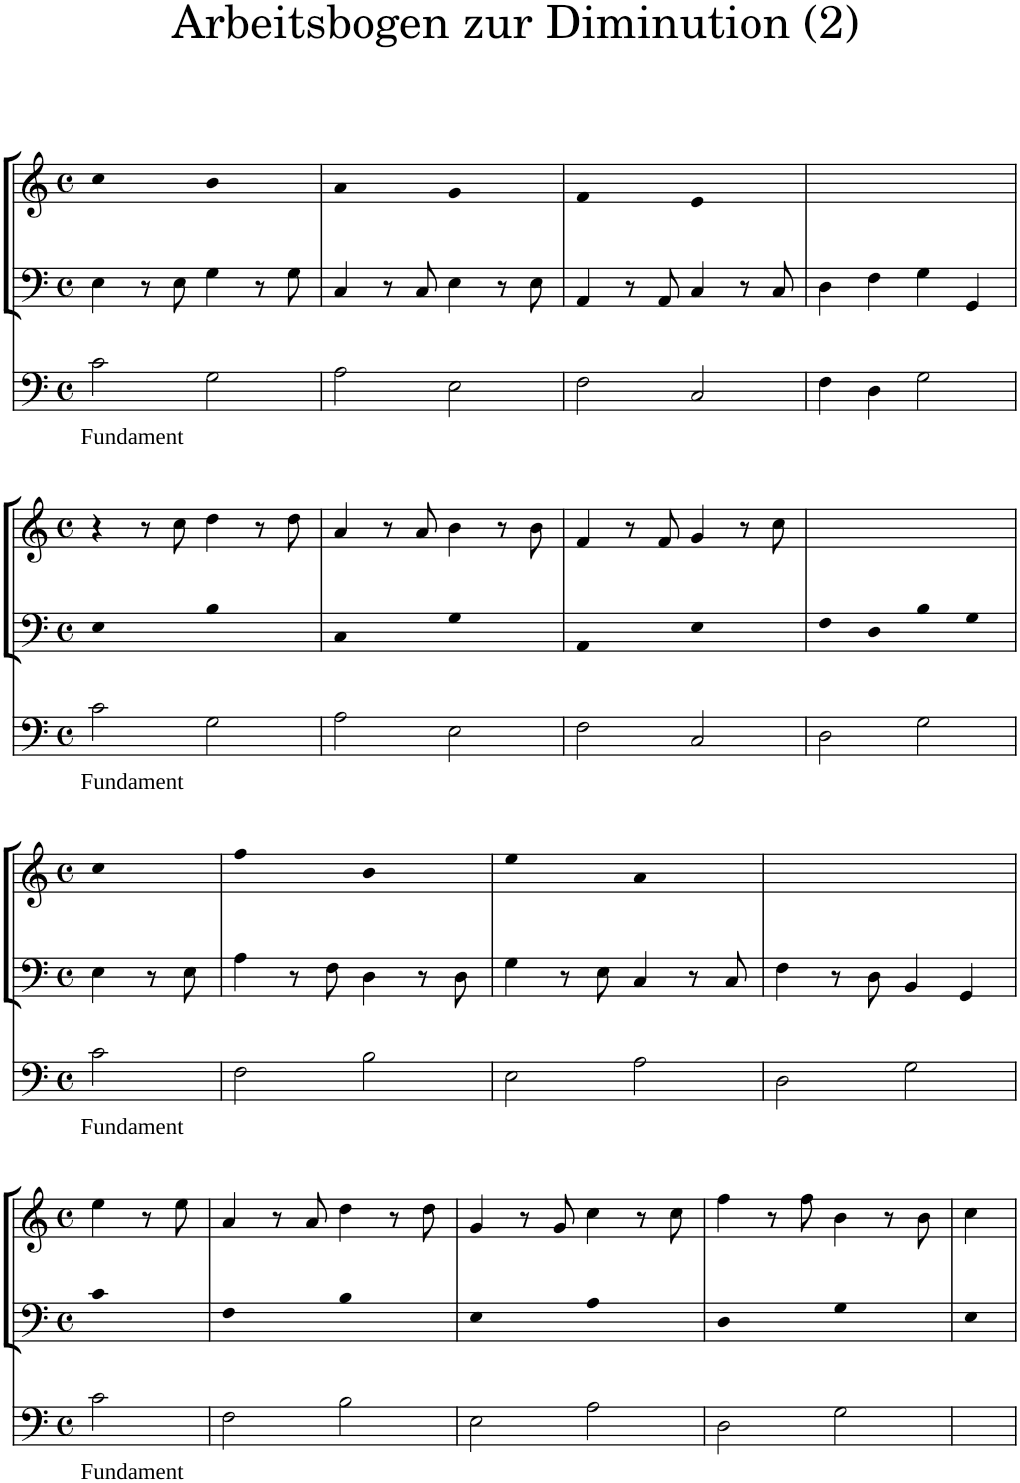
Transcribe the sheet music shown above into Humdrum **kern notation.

**kern	**kern	**kern
*part3	*part2	*part1
*staff3	*staff2	*staff1
*I"Midi_2	*I"Midi_2	*I"Midi_2
*clefF4	*clefF4	*clefG2
*k[]	*k[]	*k[]
*M4/4	*M4/4	*M4/4
*met(c)	*met(c)	*met(c)
=1	=1	=1
!LO:TX:b:t=Fundament	!	!
2c\	4E\	4cc
.	8r	4ryy
.	8E\	.
2G\	4G\	4b
.	8r	4ryy
.	8G\	.
=2	=2	=2
2A\	4C/	4a
.	8r	4ryy
.	8C/	.
2E\	4E\	4g
.	8r	4ryy
.	8E\	.
=3	=3	=3
2F\	4AA/	4f
.	8r	4ryy
.	8AA/	.
2C/	4C/	4e
.	8r	4ryy
.	8C/	.
=4	=4	=4
4F\	4D\	4ryy
4D\	4F\	4ryy
2G\	4G\	4ryy
.	4GG/	4ryy
!!LO:LB:g=z
=5	=5	=5
*M4/4	*M4/4	*M4/4
*met(c)	*met(c)	*met(c)
!LO:TX:b:t=Fundament	!	!
2c\	4E	4r
.	4ryy	8r
.	.	8cc\
2G\	4B	4dd\
.	4ryy	8r
.	.	8dd\
=6	=6	=6
2A\	4C	4a/
.	4ryy	8r
.	.	8a/
2E\	4G	4b\
.	4ryy	8r
.	.	8b\
=7	=7	=7
2F\	4AA	4f/
.	4ryy	8r
.	.	8f/
2C/	4E	4g/
.	4ryy	8r
.	.	8cc\
=8	=8	=8
2D\	4F	4ryy
.	4D	4ryy
2G\	4B	4ryy
.	4G	4ryy
!!LO:LB:g=z
=9	=9	=9
*M4/4	*M4/4	*M4/4
*met(c)	*met(c)	*met(c)
!LO:TX:b:t=Fundament	!	!
2c\	4E\	4cc
.	8r	4ryy
.	8E\	.
=10	=10	=10
2F\	4A\	4ff
.	8r	4ryy
.	8F\	.
2B\	4D\	4b
.	8r	4ryy
.	8D\	.
=11	=11	=11
2E\	4G\	4ee
.	8r	4ryy
.	8E\	.
2A\	4C/	4a
.	8r	4ryy
.	8C/	.
=12	=12	=12
2D\	4F\	4ryy
.	8r	4ryy
.	8D\	.
2G\	4BB/	4ryy
.	4GG/	4ryy
!!LO:LB:g=z
=13	=13	=13
*M4/4	*M4/4	*M4/4
*met(c)	*met(c)	*met(c)
!LO:TX:b:t=Fundament	!	!
2c\	4c	4ee\
.	4ryy	8r
.	.	8ee\
=14	=14	=14
2F\	4F	4a/
.	4ryy	8r
.	.	8a/
2B\	4B	4dd\
.	4ryy	8r
.	.	8dd\
=15	=15	=15
2E\	4E	4g/
.	4ryy	8r
.	.	8g/
2A\	4A	4cc\
.	4ryy	8r
.	.	8cc\
=16	=16	=16
2D\	4D	4ff\
.	4ryy	8r
.	.	8ff\
2G\	4G	4b\
.	4ryy	8r
.	.	8b\
=17	=17	=17
1ryy	4E	4cc\
.	2.ryy	2.ryy
=	=	=
*-	*-	*-
